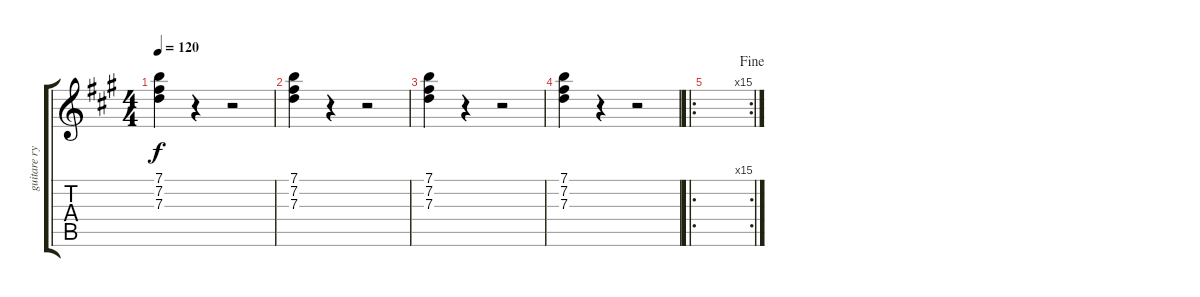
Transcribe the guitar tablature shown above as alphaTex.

\track ("guitare rythm" "guitare ry") {solo instrument electricguitarjazz}
\staff {score tabs}
\tuning (E4 B3 G3 D3 A2 E2) {hide}
\ts (4 4)
\tempo 120
\clef g2
\ks a
(7.1 7.2 7.3).4{dy f} r.4 r.2 |
(7.1 7.2 7.3).4 r.4 r.2 |
(7.1 7.2 7.3).4 r.4 r.2 |
(7.1 7.2 7.3).4 r.4 r.2 |
\ro
\rc 15
\jump fine
